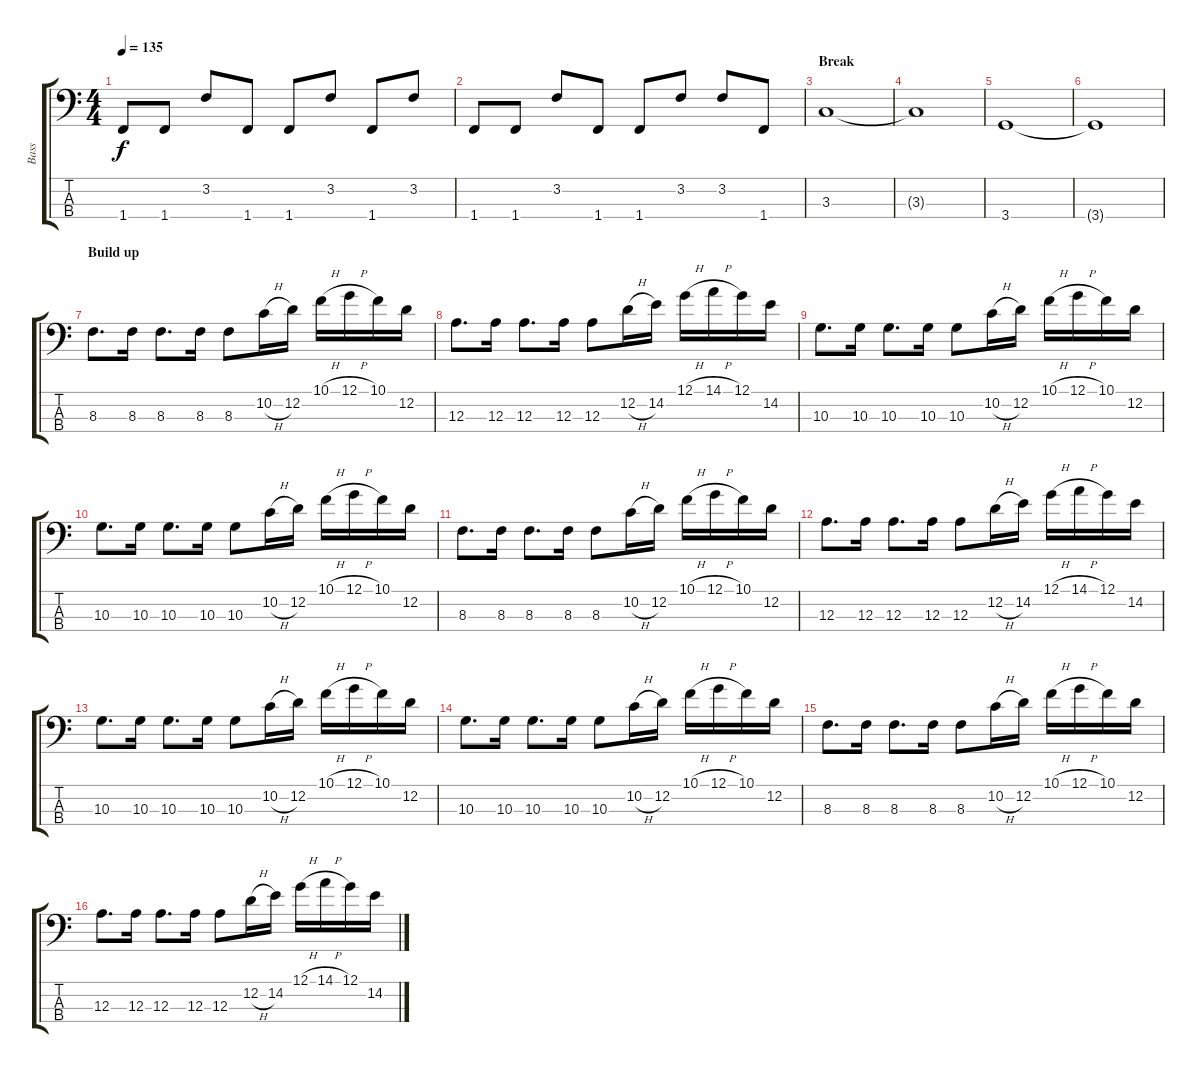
\track ("Bass" "Bass") {instrument electricbassfinger}
\staff {score tabs}
\tuning (G2 D2 A1 E1) {hide}
\ts (4 4)
\tempo 135
\clef f4
\ks c
1.4.8{dy f} 1.4.8 3.2.8 1.4.8 1.4.8 3.2.8 1.4.8 3.2.8 |
1.4.8 1.4.8 3.2.8 1.4.8 1.4.8 3.2.8 3.2.8 1.4.8 |
\section ("" "Break")
3.3.1 |
3.3{t}.1 |
3.4.1 |
3.4{t}.1 |
\section ("" "Build up")
8.3.8{d} 8.3.16 8.3.8{d} 8.3.16 8.3.8 10.2{h}.16 12.2.16 10.1{h}.16 12.1{h}.16 10.1.16 12.2.16 |
12.3.8{d} 12.3.16 12.3.8{d} 12.3.16 12.3.8 12.2{h}.16 14.2.16 12.1{h}.16 14.1{h}.16 12.1.16 14.2.16 |
10.3.8{d} 10.3.16 10.3.8{d} 10.3.16 10.3.8 10.2{h}.16 12.2.16 10.1{h}.16 12.1{h}.16 10.1.16 12.2.16 |
10.3.8{d} 10.3.16 10.3.8{d} 10.3.16 10.3.8 10.2{h}.16 12.2.16 10.1{h}.16 12.1{h}.16 10.1.16 12.2.16 |
8.3.8{d} 8.3.16 8.3.8{d} 8.3.16 8.3.8 10.2{h}.16 12.2.16 10.1{h}.16 12.1{h}.16 10.1.16 12.2.16 |
12.3.8{d} 12.3.16 12.3.8{d} 12.3.16 12.3.8 12.2{h}.16 14.2.16 12.1{h}.16 14.1{h}.16 12.1.16 14.2.16 |
10.3.8{d} 10.3.16 10.3.8{d} 10.3.16 10.3.8 10.2{h}.16 12.2.16 10.1{h}.16 12.1{h}.16 10.1.16 12.2.16 |
10.3.8{d} 10.3.16 10.3.8{d} 10.3.16 10.3.8 10.2{h}.16 12.2.16 10.1{h}.16 12.1{h}.16 10.1.16 12.2.16 |
8.3.8{d} 8.3.16 8.3.8{d} 8.3.16 8.3.8 10.2{h}.16 12.2.16 10.1{h}.16 12.1{h}.16 10.1.16 12.2.16 |
12.3.8{d} 12.3.16 12.3.8{d} 12.3.16 12.3.8 12.2{h}.16 14.2.16 12.1{h}.16 14.1{h}.16 12.1.16 14.2.16
